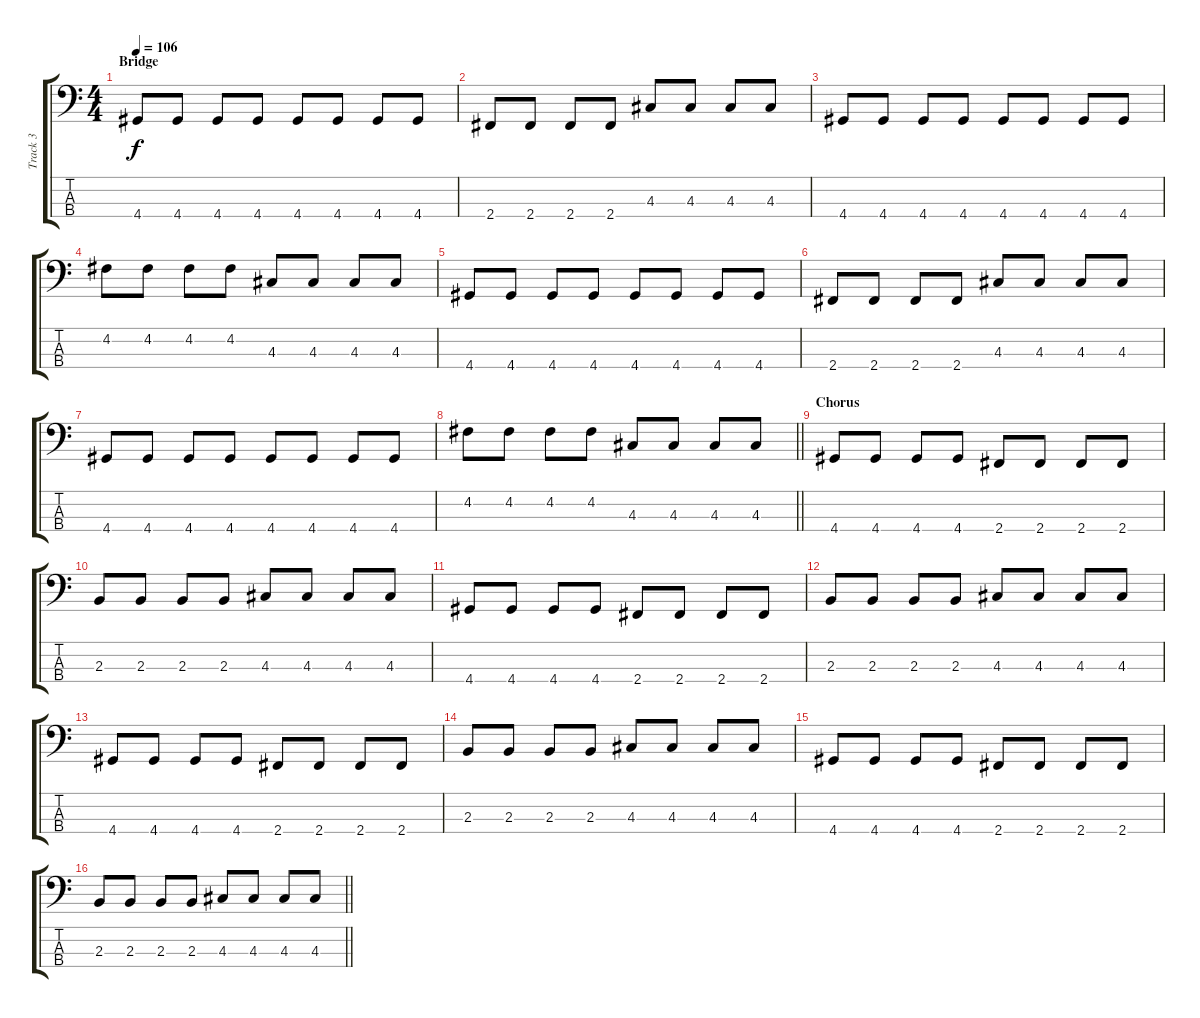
\track ("Track 3" "Track 3") {instrument electricbasspick}
\staff {score tabs}
\tuning (G2 D2 A1 E1) {hide}
\ts (4 4)
\section ("" "Bridge")
\tempo 106
\clef f4
\ks c
4.4.8{dy f} 4.4.8 4.4.8 4.4.8 4.4.8 4.4.8 4.4.8 4.4.8 |
2.4.8 2.4.8 2.4.8 2.4.8 4.3.8 4.3.8 4.3.8 4.3.8 |
4.4.8 4.4.8 4.4.8 4.4.8 4.4.8 4.4.8 4.4.8 4.4.8 |
4.2.8 4.2.8 4.2.8 4.2.8 4.3.8 4.3.8 4.3.8 4.3.8 |
4.4.8 4.4.8 4.4.8 4.4.8 4.4.8 4.4.8 4.4.8 4.4.8 |
2.4.8 2.4.8 2.4.8 2.4.8 4.3.8 4.3.8 4.3.8 4.3.8 |
4.4.8 4.4.8 4.4.8 4.4.8 4.4.8 4.4.8 4.4.8 4.4.8 |
\barLineRight lightlight
4.2.8 4.2.8 4.2.8 4.2.8 4.3.8 4.3.8 4.3.8 4.3.8 |
\section ("" "Chorus")
4.4.8 4.4.8 4.4.8 4.4.8 2.4.8 2.4.8 2.4.8 2.4.8 |
2.3.8 2.3.8 2.3.8 2.3.8 4.3.8 4.3.8 4.3.8 4.3.8 |
4.4.8 4.4.8 4.4.8 4.4.8 2.4.8 2.4.8 2.4.8 2.4.8 |
2.3.8 2.3.8 2.3.8 2.3.8 4.3.8 4.3.8 4.3.8 4.3.8 |
4.4.8 4.4.8 4.4.8 4.4.8 2.4.8 2.4.8 2.4.8 2.4.8 |
2.3.8 2.3.8 2.3.8 2.3.8 4.3.8 4.3.8 4.3.8 4.3.8 |
4.4.8 4.4.8 4.4.8 4.4.8 2.4.8 2.4.8 2.4.8 2.4.8 |
\barLineRight lightlight
2.3.8 2.3.8 2.3.8 2.3.8 4.3.8 4.3.8 4.3.8 4.3.8
